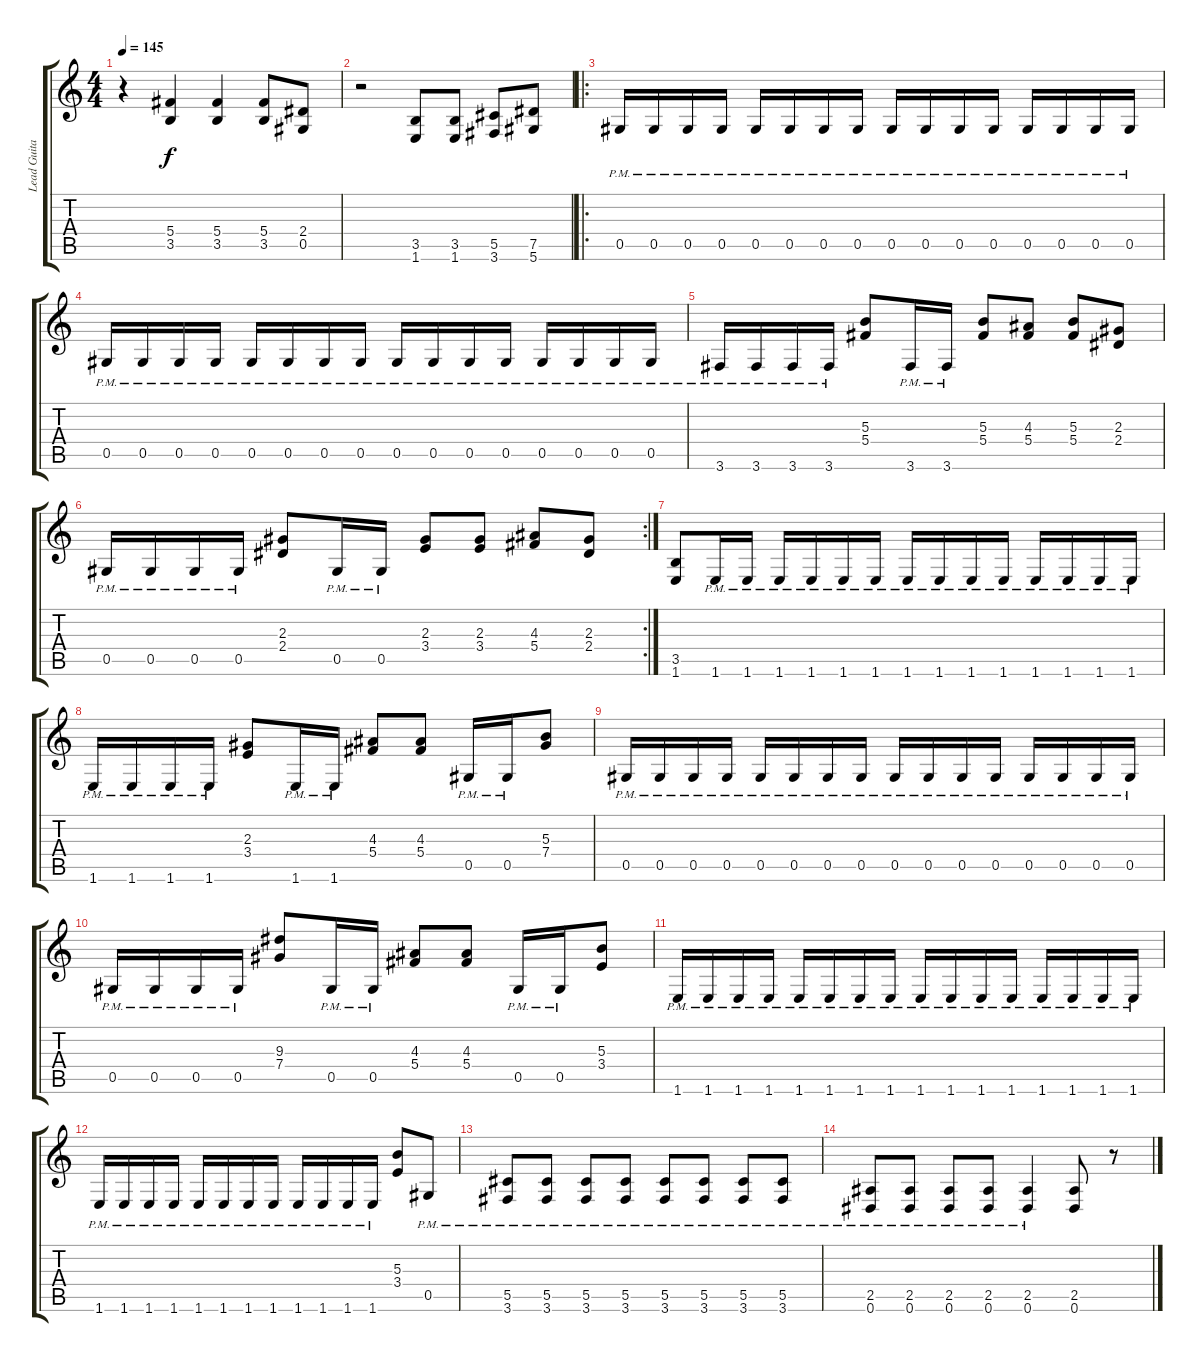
\track ("Lead Guitar" "Lead Guita") {instrument distortionguitar}
\staff {score tabs}
\tuning (Eb4 Bb3 Gb3 Db3 Ab2 Eb2) {hide}
\ts (4 4)
\tempo 145
\clef g2
\ks c
r.4{dy f} (5.4 3.5).4 (5.4 3.5).4 (5.4 3.5).8 (2.4 0.5).8 |
r.2 (3.5 1.6).8 (3.5 1.6).8 (5.5 3.6).8 (7.5 5.6).8 |
\ro
0.5{pm}.16 0.5{pm}.16 0.5{pm}.16 0.5{pm}.16 0.5{pm}.16 0.5{pm}.16 0.5{pm}.16 0.5{pm}.16 0.5{pm}.16 0.5{pm}.16 0.5{pm}.16 0.5{pm}.16 0.5{pm}.16 0.5{pm}.16 0.5{pm}.16 0.5{pm}.16 |
0.5{pm}.16 0.5{pm}.16 0.5{pm}.16 0.5{pm}.16 0.5{pm}.16 0.5{pm}.16 0.5{pm}.16 0.5{pm}.16 0.5{pm}.16 0.5{pm}.16 0.5{pm}.16 0.5{pm}.16 0.5{pm}.16 0.5{pm}.16 0.5{pm}.16 0.5{pm}.16 |
3.6{pm}.16 3.6{pm}.16 3.6{pm}.16 3.6{pm}.16 (5.3 5.4).8 3.6{pm}.16 3.6{pm}.16 (5.3 5.4).8 (4.3 5.4).8 (5.3 5.4).8 (2.3 2.4).8 |
\rc 2
0.5{pm}.16 0.5{pm}.16 0.5{pm}.16 0.5{pm}.16 (2.3 2.4).8 0.5{pm}.16 0.5{pm}.16 (2.3 3.4).8 (2.3 3.4).8 (4.3 5.4).8 (2.3 2.4).8 |
(3.5 1.6).8 1.6{pm}.16 1.6{pm}.16 1.6{pm}.16 1.6{pm}.16 1.6{pm}.16 1.6{pm}.16 1.6{pm}.16 1.6{pm}.16 1.6{pm}.16 1.6{pm}.16 1.6{pm}.16 1.6{pm}.16 1.6{pm}.16 1.6{pm}.16 |
1.6{pm}.16 1.6{pm}.16 1.6{pm}.16 1.6{pm}.16 (2.3 3.4).8 1.6{pm}.16 1.6{pm}.16 (4.3 5.4).8 (4.3 5.4).8 0.5{pm}.16 0.5{pm}.16 (5.3 7.4).8 |
0.5{pm}.16 0.5{pm}.16 0.5{pm}.16 0.5{pm}.16 0.5{pm}.16 0.5{pm}.16 0.5{pm}.16 0.5{pm}.16 0.5{pm}.16 0.5{pm}.16 0.5{pm}.16 0.5{pm}.16 0.5{pm}.16 0.5{pm}.16 0.5{pm}.16 0.5{pm}.16 |
0.5{pm}.16 0.5{pm}.16 0.5{pm}.16 0.5{pm}.16 (9.3 7.4).8 0.5{pm}.16 0.5{pm}.16 (4.3 5.4).8 (4.3 5.4).8 0.5{pm}.16 0.5{pm}.16 (5.3 3.4).8 |
1.6{pm}.16 1.6{pm}.16 1.6{pm}.16 1.6{pm}.16 1.6{pm}.16 1.6{pm}.16 1.6{pm}.16 1.6{pm}.16 1.6{pm}.16 1.6{pm}.16 1.6{pm}.16 1.6{pm}.16 1.6{pm}.16 1.6{pm}.16 1.6{pm}.16 1.6{pm}.16 |
1.6{pm}.16 1.6{pm}.16 1.6{pm}.16 1.6{pm}.16 1.6{pm}.16 1.6{pm}.16 1.6{pm}.16 1.6{pm}.16 1.6{pm}.16 1.6{pm}.16 1.6{pm}.16 1.6{pm}.16 (5.3 3.4).8 0.5{pm}.8 |
(5.5{pm} 3.6{pm}).8 (5.5{pm} 3.6{pm}).8 (5.5{pm} 3.6{pm}).8 (5.5{pm} 3.6{pm}).8 (5.5{pm} 3.6{pm}).8 (5.5{pm} 3.6{pm}).8 (5.5{pm} 3.6{pm}).8 (5.5{pm} 3.6{pm}).8 |
(2.5{pm} 0.6{pm}).8 (2.5{pm} 0.6{pm}).8 (2.5{pm} 0.6{pm}).8 (2.5{pm} 0.6{pm}).8 (2.5{pm} 0.6{pm}).4 (2.5 0.6).8 r.8
